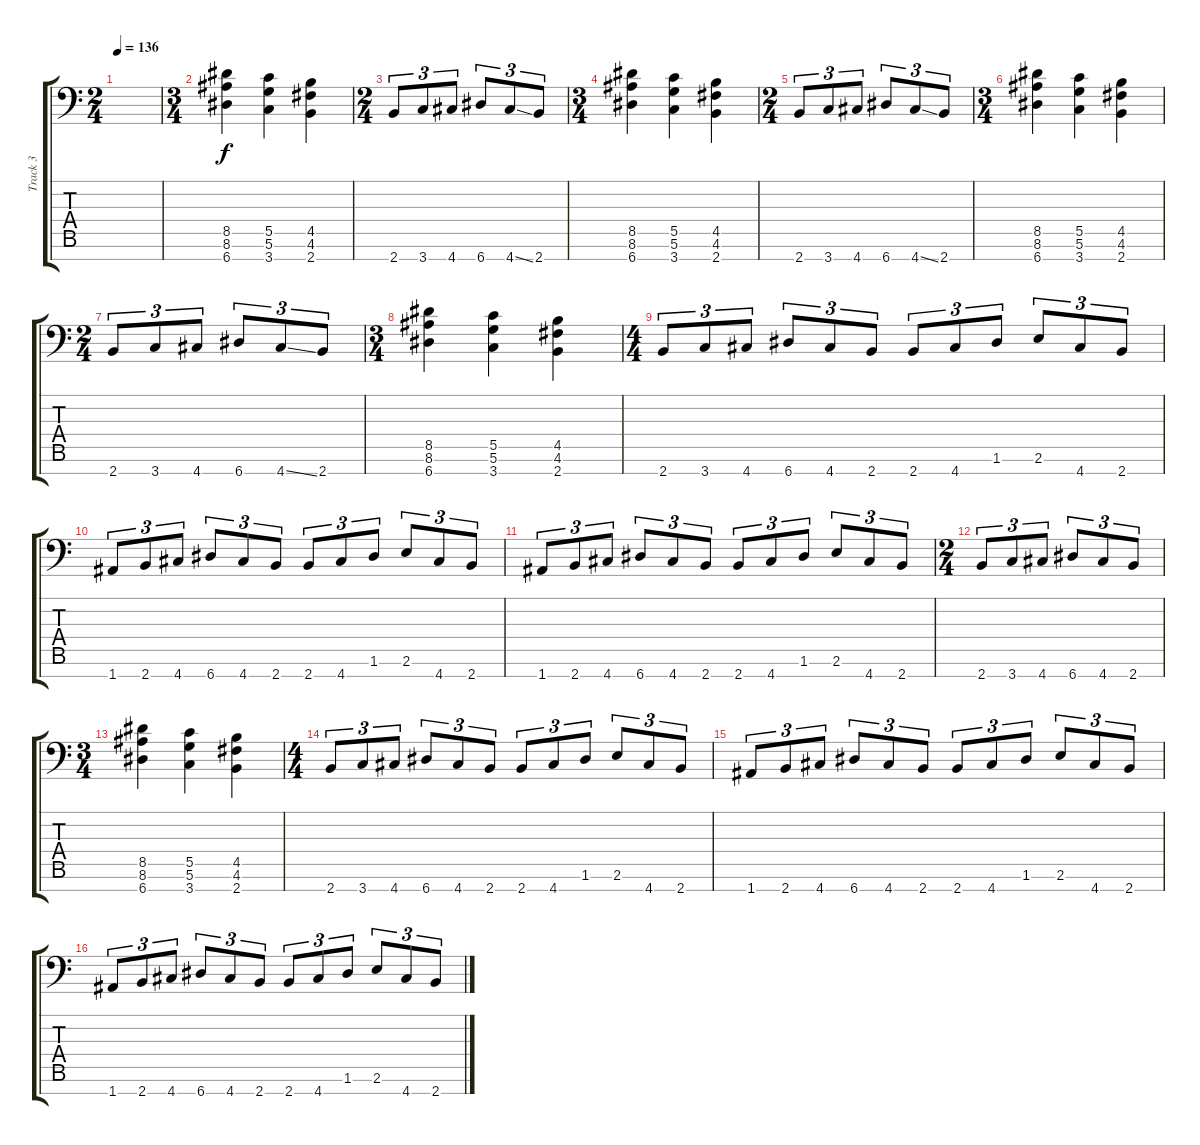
\track ("Track 3" "Track 3") {instrument distortionguitar}
\staff {score tabs}
\tuning (D4 A3 F3 C3 G2 D2 A1) {hide}
\ts (2 4)
\tempo 136
\clef f4
\ks c
|
\ts (3 4)
(8.5 8.6 6.7).4 (5.5 5.6 3.7).4 (4.5 4.6 2.7).4 |
\ts (2 4)
2.7.8{tu (3 2)} 3.7.8{tu (3 2)} 4.7.8{tu (3 2)} 6.7.8{tu (3 2)} 4.7{ss}.8{tu (3 2)} 2.7.8{tu (3 2)} |
\ts (3 4)
(8.5 8.6 6.7).4 (5.5 5.6 3.7).4 (4.5 4.6 2.7).4 |
\ts (2 4)
2.7.8{tu (3 2)} 3.7.8{tu (3 2)} 4.7.8{tu (3 2)} 6.7.8{tu (3 2)} 4.7{ss}.8{tu (3 2)} 2.7.8{tu (3 2)} |
\ts (3 4)
(8.5 8.6 6.7).4 (5.5 5.6 3.7).4 (4.5 4.6 2.7).4 |
\ts (2 4)
2.7.8{tu (3 2)} 3.7.8{tu (3 2)} 4.7.8{tu (3 2)} 6.7.8{tu (3 2)} 4.7{ss}.8{tu (3 2)} 2.7.8{tu (3 2)} |
\ts (3 4)
(8.5 8.6 6.7).4 (5.5 5.6 3.7).4 (4.5 4.6 2.7).4 |
\ts (4 4)
2.7.8{tu (3 2)} 3.7.8{tu (3 2)} 4.7.8{tu (3 2)} 6.7.8{tu (3 2)} 4.7.8{tu (3 2)} 2.7.8{tu (3 2)} 2.7.8{tu (3 2)} 4.7.8{tu (3 2)} 1.6.8{tu (3 2)} 2.6.8{tu (3 2)} 4.7.8{tu (3 2)} 2.7.8{tu (3 2)} |
1.7.8{tu (3 2)} 2.7.8{tu (3 2)} 4.7.8{tu (3 2)} 6.7.8{tu (3 2)} 4.7.8{tu (3 2)} 2.7.8{tu (3 2)} 2.7.8{tu (3 2)} 4.7.8{tu (3 2)} 1.6.8{tu (3 2)} 2.6.8{tu (3 2)} 4.7.8{tu (3 2)} 2.7.8{tu (3 2)} |
1.7.8{tu (3 2)} 2.7.8{tu (3 2)} 4.7.8{tu (3 2)} 6.7.8{tu (3 2)} 4.7.8{tu (3 2)} 2.7.8{tu (3 2)} 2.7.8{tu (3 2)} 4.7.8{tu (3 2)} 1.6.8{tu (3 2)} 2.6.8{tu (3 2)} 4.7.8{tu (3 2)} 2.7.8{tu (3 2)} |
\ts (2 4)
2.7.8{tu (3 2)} 3.7.8{tu (3 2)} 4.7.8{tu (3 2)} 6.7.8{tu (3 2)} 4.7.8{tu (3 2)} 2.7.8{tu (3 2)} |
\ts (3 4)
(8.5 8.6 6.7).4 (5.5 5.6 3.7).4 (4.5 4.6 2.7).4 |
\ts (4 4)
2.7.8{tu (3 2)} 3.7.8{tu (3 2)} 4.7.8{tu (3 2)} 6.7.8{tu (3 2)} 4.7.8{tu (3 2)} 2.7.8{tu (3 2)} 2.7.8{tu (3 2)} 4.7.8{tu (3 2)} 1.6.8{tu (3 2)} 2.6.8{tu (3 2)} 4.7.8{tu (3 2)} 2.7.8{tu (3 2)} |
1.7.8{tu (3 2)} 2.7.8{tu (3 2)} 4.7.8{tu (3 2)} 6.7.8{tu (3 2)} 4.7.8{tu (3 2)} 2.7.8{tu (3 2)} 2.7.8{tu (3 2)} 4.7.8{tu (3 2)} 1.6.8{tu (3 2)} 2.6.8{tu (3 2)} 4.7.8{tu (3 2)} 2.7.8{tu (3 2)} |
1.7.8{tu (3 2)} 2.7.8{tu (3 2)} 4.7.8{tu (3 2)} 6.7.8{tu (3 2)} 4.7.8{tu (3 2)} 2.7.8{tu (3 2)} 2.7.8{tu (3 2)} 4.7.8{tu (3 2)} 1.6.8{tu (3 2)} 2.6.8{tu (3 2)} 4.7.8{tu (3 2)} 2.7.8{tu (3 2)}
